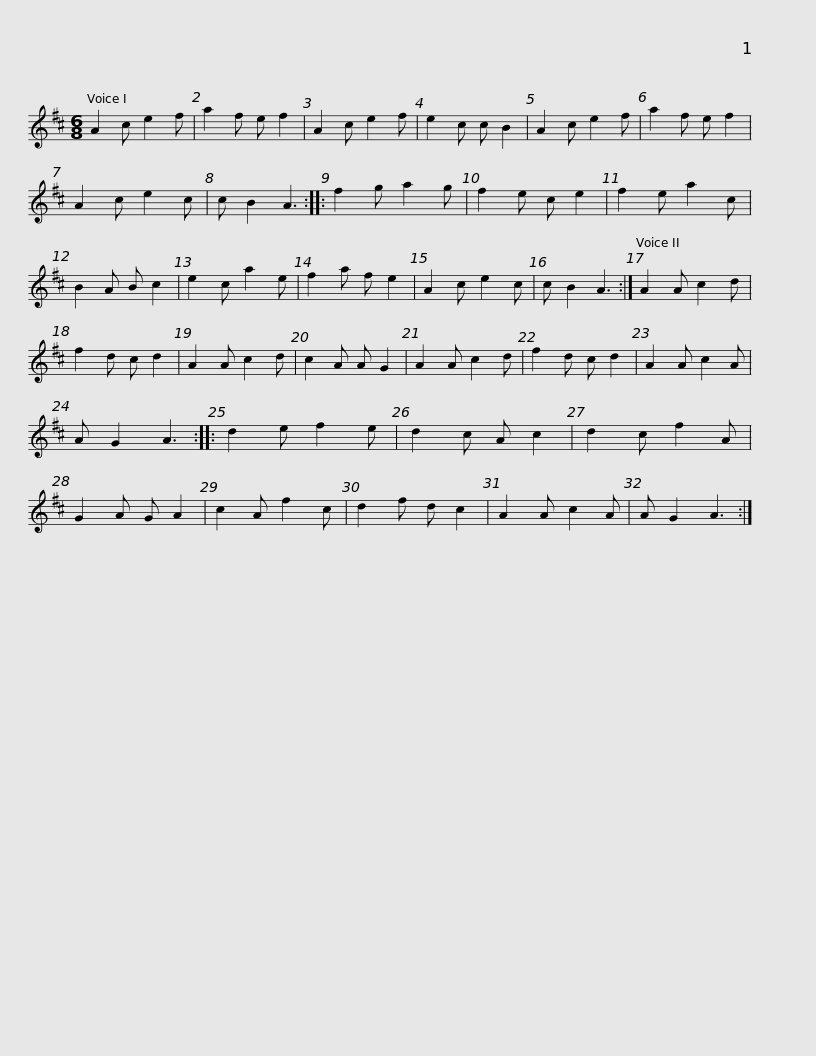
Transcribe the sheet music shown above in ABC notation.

X:1
L:1/8
M:6/8
I:linebreak $
K:D
V:1 treble
V:1
 A2 c e2 f | a2 f e f2 | A2 c e2 f | e2 c c B2 | A2 c e2 f | %5
 a2 f e f2 | A2 c e2 c | c B2 A3 :: f2 g a2 g | f2 e c e2 |$ %10
 f2 e a2 c | B2 A B c2 | e2 c a2 e | f2 a f e2 | A2 c e2 c | %15
 c B2 A3 :| A2 A c2 d | f2 d c d2 | A2 A c2 d | c2 A A G2 |$ %20
 A2 A c2 d | f2 d c d2 | A2 A c2 A | A G2 A3 :: d2 e f2 e | %25
 d2 c A c2 | d2 c f2 A | G2 A G A2 | c2 A f2 c |$ d2 f d c2 | %30
 A2 A c2 A | A G2 A3 :| %32
